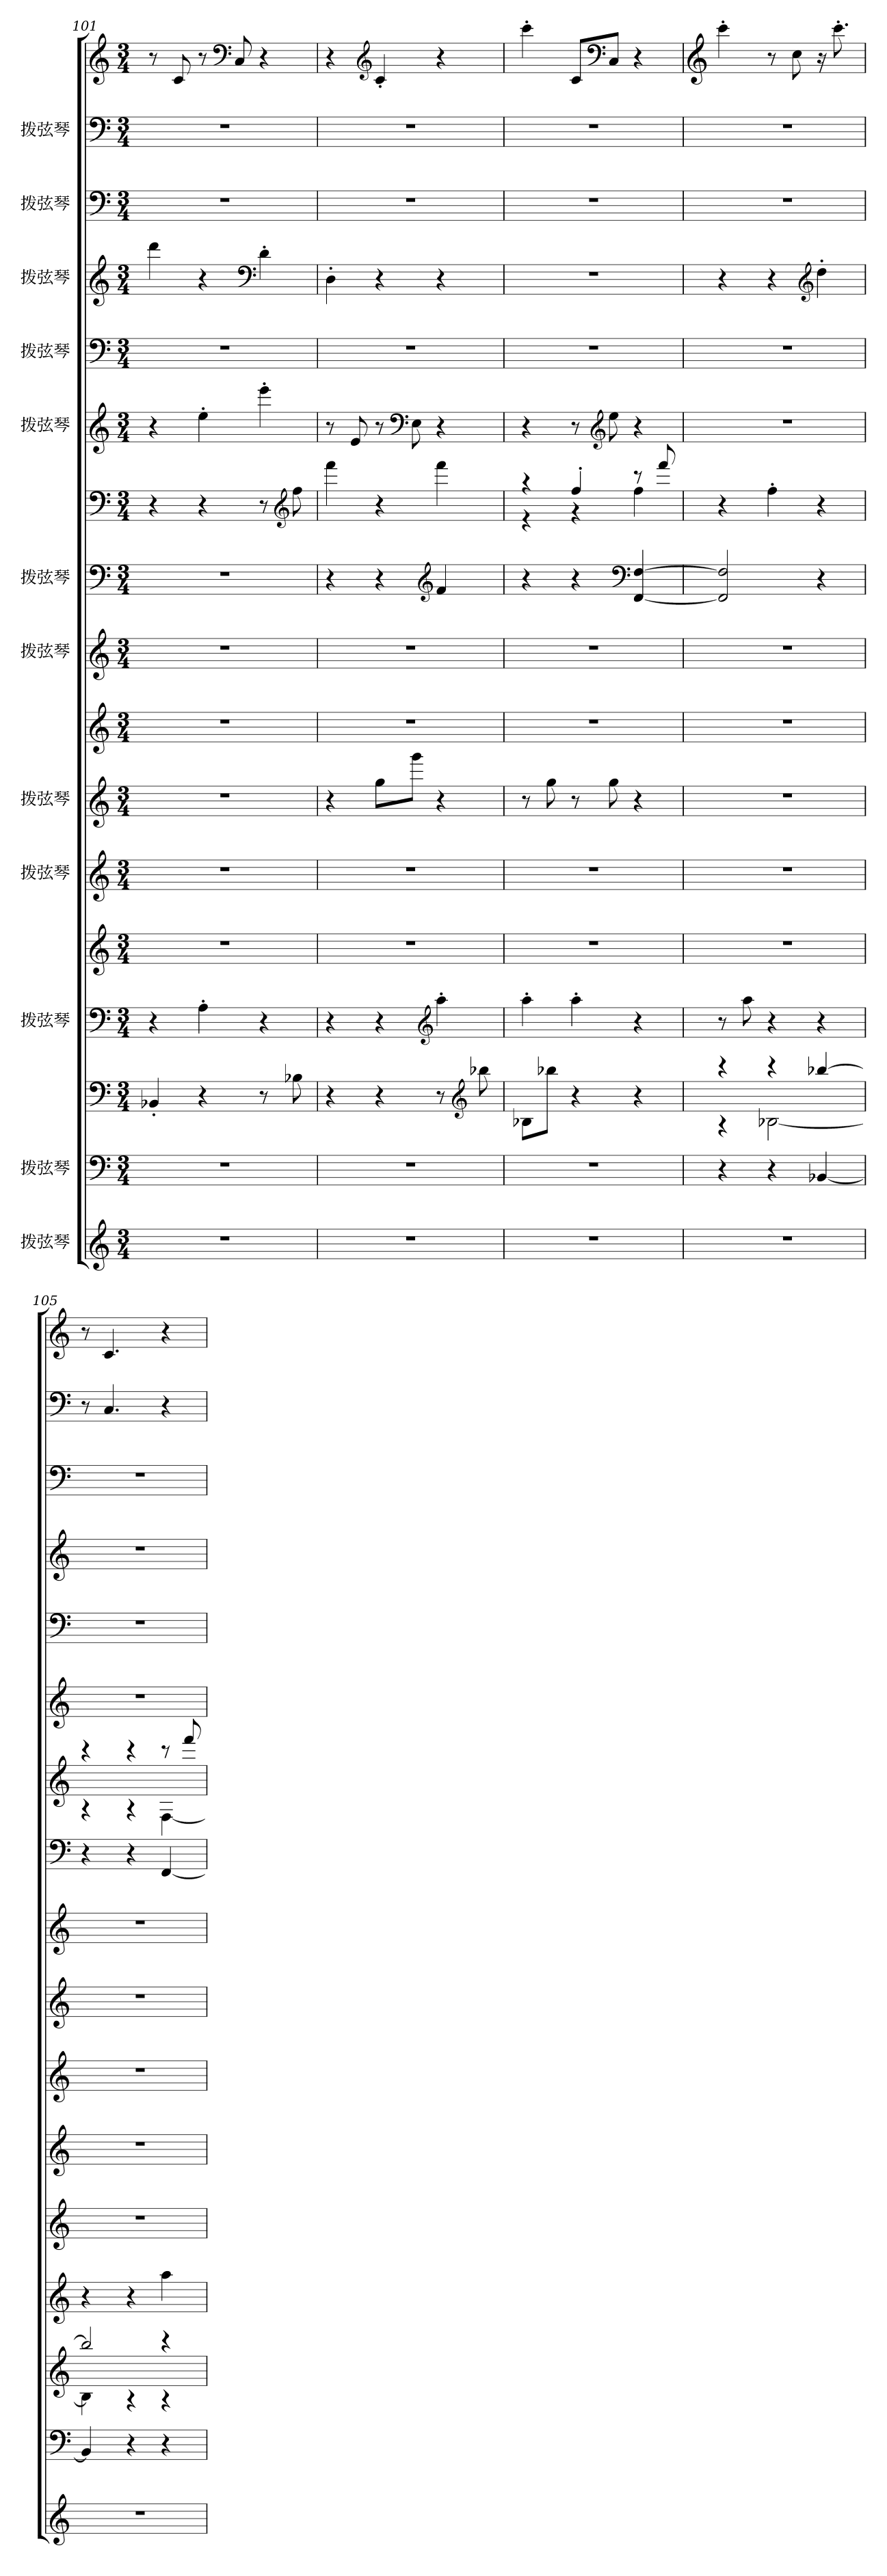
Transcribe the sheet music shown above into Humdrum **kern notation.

**kern	**kern	**kern	**kern	**kern	**kern	**kern	**kern	**kern	**kern	**kern	**kern	**kern	**kern	**kern	**kern	**kern
*part12	*part11	*part11	*part10	*part10	*part9	*part8	*part8	*part7	*part6	*part6	*part5	*part4	*part3	*part2	*part1	*part1
*staff17	*staff16	*staff15	*staff14	*staff13	*staff12	*staff11	*staff10	*staff9	*staff8	*staff7	*staff6	*staff5	*staff4	*staff3	*staff2	*staff1
*I"拨弦琴	*I"拨弦琴	*	*I"拨弦琴	*	*I"拨弦琴	*I"拨弦琴	*	*I"拨弦琴	*I"拨弦琴	*	*I"拨弦琴	*I"拨弦琴	*I"拨弦琴	*I"拨弦琴	*I"拨弦琴	*
*clefG2	*clefF4	*clefF4	*clefF4	*clefG2	*clefG2	*clefG2	*clefG2	*clefG2	*clefF4	*clefF4	*clefG2	*clefF4	*clefG2	*clefF4	*clefF4	*clefG2
*k[]	*k[]	*k[]	*k[]	*k[]	*k[]	*k[]	*k[]	*k[]	*k[]	*k[]	*k[]	*k[]	*k[]	*k[]	*k[]	*k[]
*M3/4	*M3/4	*M3/4	*M3/4	*M3/4	*M3/4	*M3/4	*M3/4	*M3/4	*M3/4	*M3/4	*M3/4	*M3/4	*M3/4	*M3/4	*M3/4	*M3/4
=101	=101	=101	=101	=101	=101	=101	=101	=101	=101	=101	=101	=101	=101	=101	=101	=101
2.r	2.r	4BB-X'/	4r	2.r	2.r	2.r	2.r	2.r	2.r	4r	4r	2.r	4ddd\	2.r	2.r	8r
.	.	.	.	.	.	.	.	.	.	.	.	.	.	.	.	8c/
.	.	4r	4A'\	.	.	.	.	.	.	4r	4ee'\	.	4r	.	.	8r
*	*	*	*	*	*	*	*	*	*	*	*	*	*	*	*	*clefF4
.	.	.	.	.	.	.	.	.	.	.	.	.	.	.	.	8C/
*	*	*	*	*	*	*	*	*	*	*	*	*	*clefF4	*	*	*
.	.	8r	4r	.	.	.	.	.	.	8r	4eee'\	.	4d'\	.	.	4r
*	*	*	*	*	*	*	*	*	*	*clefG2	*	*	*	*	*	*
.	.	8B-X\	.	.	.	.	.	.	.	8ff\	.	.	.	.	.	.
=102	=102	=102	=102	=102	=102	=102	=102	=102	=102	=102	=102	=102	=102	=102	=102	=102
2.r	2.r	4r	4r	2.r	2.r	4r	2.r	2.r	4r	4fff\	8r	2.r	4D'\	2.r	2.r	4r
.	.	.	.	.	.	.	.	.	.	.	8e/	.	.	.	.	.
*	*	*	*	*	*	*	*	*	*	*	*	*	*	*	*	*clefG2
.	.	4r	4r	.	.	8gg\L	.	.	4r	4r	8r	.	4r	.	.	4c'/
*	*	*	*	*	*	*	*	*	*	*	*clefF4	*	*	*	*	*
.	.	.	.	.	.	8ggg\J	.	.	.	.	8E\	.	.	.	.	.
*	*	*	*clefG2	*	*	*	*	*	*clefG2	*	*	*	*	*	*	*
.	.	8r	4aa'\	.	.	4r	.	.	4f/	4fff\	4r	.	4r	.	.	4r
*	*	*clefG2	*	*	*	*	*	*	*	*	*	*	*	*	*	*
.	.	8bb-X\	.	.	.	.	.	.	.	.	.	.	.	.	.	.
!!LO:PB:g=z
=103	=103	=103	=103	=103	=103	=103	=103	=103	=103	=103	=103	=103	=103	=103	=103	=103
*	*	*	*	*	*	*	*	*	*	*^	*	*	*	*	*	*
2.r	2.r	8B-X\L	4aa'\	2.r	2.r	8r	2.r	2.r	4r	4r	4r	4r	2.r	2.r	2.r	2.r	4ccc'\
.	.	8bb-X\J	.	.	.	8gg\	.	.	.	.	.	.	.	.	.	.	.
.	.	4r	4aa'\	.	.	8r	.	.	4r	4ff'/	4r	8r	.	.	.	.	8c/L
*	*	*	*	*	*	*	*	*	*	*	*	*clefG2	*	*	*	*	*clefF4
.	.	.	.	.	.	8gg\	.	.	.	.	.	8ee\	.	.	.	.	8C/J
*	*	*	*	*	*	*	*	*	*clefF4	*	*	*	*	*	*	*	*
.	.	4r	4r	.	.	4r	.	.	[4FF/ [4F/	8r	4ff\	4r	.	.	.	.	4r
.	.	.	.	.	.	.	.	.	.	8fff/	.	.	.	.	.	.	.
*	*	*	*	*	*	*	*	*	*	*v	*v	*	*	*	*	*	*
=104	=104	=104	=104	=104	=104	=104	=104	=104	=104	=104	=104	=104	=104	=104	=104	=104
*	*	*	*	*	*	*	*	*	*	*	*	*	*	*	*	*clefG2
*	*	*^	*	*	*	*	*	*	*	*	*	*	*	*	*	*
2.r	4r	4r	4r	8r	2.r	2.r	2.r	2.r	2.r	2FF/] 2F/]	4r	2.r	2.r	4r	2.r	2.r	4ccc'\
.	.	.	.	8aa\	.	.	.	.	.	.	.	.	.	.	.	.	.
.	4r	4r	[2B-X\	4r	.	.	.	.	.	.	4ff'\	.	.	4r	.	.	8r
.	.	.	.	.	.	.	.	.	.	.	.	.	.	.	.	.	8cc\
*	*	*	*	*	*	*	*	*	*	*	*	*	*	*clefG2	*	*	*
.	[4BB-X/	[4bb-X/	.	4r	.	.	.	.	.	4r	4r	.	.	4dd'\	.	.	16r
.	.	.	.	.	.	.	.	.	.	.	.	.	.	.	.	.	8.ccc'\
=105	=105	=105	=105	=105	=105	=105	=105	=105	=105	=105	=105	=105	=105	=105	=105	=105	=105
*	*	*	*	*	*	*	*	*	*	*	*^	*	*	*	*	*	*
2.r	4BB-/]	2bb-/]	4B-\]	4r	2.r	2.r	2.r	2.r	2.r	4r	4r	4r	2.r	2.r	2.r	2.r	8r	8r
.	.	.	.	.	.	.	.	.	.	.	.	.	.	.	.	.	4.C/	4.c/
.	4r	.	4r	4r	.	.	.	.	.	4r	4r	4r	.	.	.	.	.	.
.	4r	4r	4r	4aa\	.	.	.	.	.	[4FF/	8r	[4F\	.	.	.	.	4r	4r
.	.	.	.	.	.	.	.	.	.	.	8fff/	.	.	.	.	.	.	.
*	*	*v	*v	*	*	*	*	*	*	*	*v	*v	*	*	*	*	*	*
=	=	=	=	=	=	=	=	=	=	=	=	=	=	=	=	=
*-	*-	*-	*-	*-	*-	*-	*-	*-	*-	*-	*-	*-	*-	*-	*-	*-
